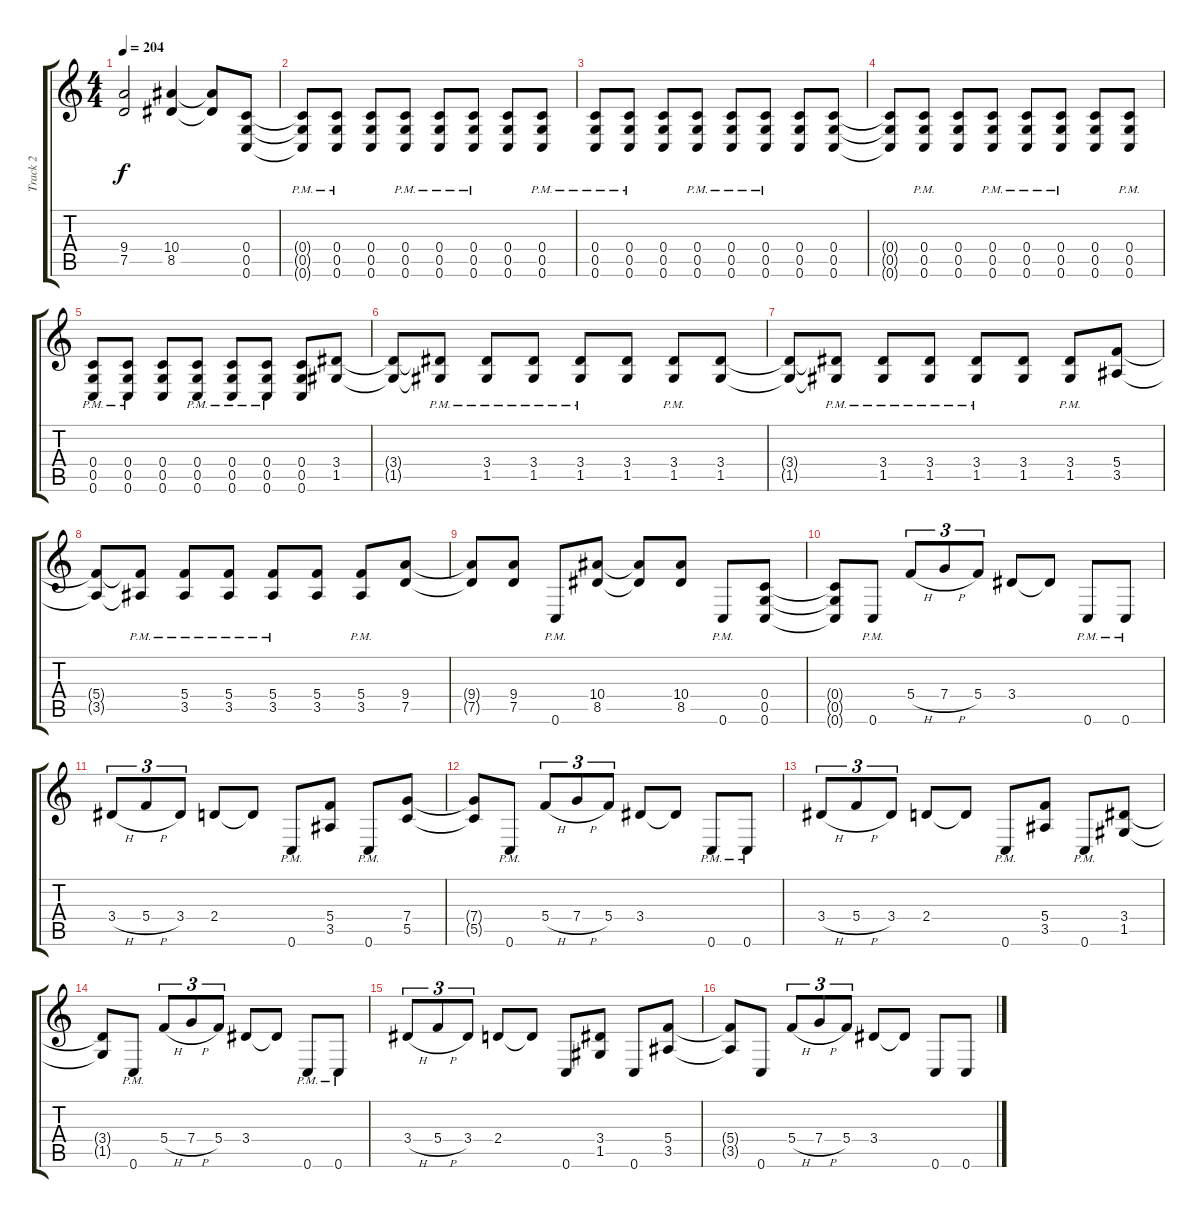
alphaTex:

\track ("Track 2" "Track 2") {instrument distortionguitar}
\staff {score tabs}
\tuning (D4 A3 F3 C3 G2 C2) {hide}
\ts (4 4)
\tempo 204
\clef g2
\ks c
(9.4 7.5).2{dy f} (10.4 8.5).4 (10.4{t} 8.5{t}).8 (0.4 0.5 0.6).8 |
(0.4{pm t} 0.5{pm t} 0.6{pm t}).8 (0.4{pm} 0.5{pm} 0.6{pm}).8 (0.4 0.5 0.6).8 (0.4{pm} 0.5{pm} 0.6{pm}).8 (0.4{pm} 0.5{pm} 0.6{pm}).8 (0.4{pm} 0.5{pm} 0.6{pm}).8 (0.4 0.5 0.6).8 (0.4{pm} 0.5{pm} 0.6{pm}).8 |
(0.4{pm} 0.5{pm} 0.6{pm}).8 (0.4{pm} 0.5{pm} 0.6{pm}).8 (0.4 0.5 0.6).8 (0.4{pm} 0.5{pm} 0.6{pm}).8 (0.4{pm} 0.5{pm} 0.6{pm}).8 (0.4{pm} 0.5{pm} 0.6{pm}).8 (0.4 0.5 0.6).8 (0.4 0.5 0.6).8 |
(0.4{t} 0.5{t} 0.6{t}).8 (0.4{pm} 0.5{pm} 0.6{pm}).8 (0.4 0.5 0.6).8 (0.4{pm} 0.5{pm} 0.6{pm}).8 (0.4{pm} 0.5{pm} 0.6{pm}).8 (0.4{pm} 0.5{pm} 0.6{pm}).8 (0.4 0.5 0.6).8 (0.4{pm} 0.5{pm} 0.6{pm}).8 |
(0.4{pm} 0.5{pm} 0.6{pm}).8 (0.4{pm} 0.5{pm} 0.6{pm}).8 (0.4 0.5 0.6).8 (0.4{pm} 0.5{pm} 0.6{pm}).8 (0.4{pm} 0.5{pm} 0.6{pm}).8 (0.4{pm} 0.5{pm} 0.6{pm}).8 (0.4 0.5 0.6).8 (3.4 1.5).8 |
(3.4{t} 1.5{t}).8 (3.4{pm t} 1.5{pm t}).8 (3.4{pm} 1.5{pm}).8 (3.4{pm} 1.5{pm}).8 (3.4{pm} 1.5{pm}).8 (3.4 1.5).8 (3.4{pm} 1.5{pm}).8 (3.4 1.5).8 |
(3.4{t} 1.5{t}).8 (3.4{pm t} 1.5{pm t}).8 (3.4{pm} 1.5{pm}).8 (3.4{pm} 1.5{pm}).8 (3.4{pm} 1.5{pm}).8 (3.4 1.5).8 (3.4{pm} 1.5{pm}).8 (5.4 3.5).8 |
(5.4{t} 3.5{t}).8 (5.4{pm t} 3.5{pm t}).8 (5.4{pm} 3.5{pm}).8 (5.4{pm} 3.5{pm}).8 (5.4{pm} 3.5{pm}).8 (5.4 3.5).8 (5.4{pm} 3.5{pm}).8 (9.4 7.5).8 |
(9.4{t} 7.5{t}).8 (9.4 7.5).8 0.6{pm}.8 (10.4 8.5).8 (10.4{t} 8.5{t}).8 (10.4 8.5).8 0.6{pm}.8 (0.4 0.5 0.6).8 |
(0.4{t} 0.5{t} 0.6{t}).8 0.6{pm}.8 5.4{h}.8{tu (3 2)} 7.4{h}.8{tu (3 2)} 5.4.8{tu (3 2)} 3.4.8 3.4{t}.8 0.6{pm}.8 0.6{pm}.8 |
3.4{h}.8{tu (3 2)} 5.4{h}.8{tu (3 2)} 3.4.8{tu (3 2)} 2.4.8 2.4{t}.8 0.6{pm}.8 (5.4 3.5).8 0.6{pm}.8 (7.4 5.5).8 |
(7.4{t} 5.5{t}).8 0.6{pm}.8 5.4{h}.8{tu (3 2)} 7.4{h}.8{tu (3 2)} 5.4.8{tu (3 2)} 3.4.8 3.4{t}.8 0.6{pm}.8 0.6{pm}.8 |
3.4{h}.8{tu (3 2)} 5.4{h}.8{tu (3 2)} 3.4.8{tu (3 2)} 2.4.8 2.4{t}.8 0.6{pm}.8 (5.4 3.5).8 0.6{pm}.8 (3.4 1.5).8 |
(3.4{t} 1.5{t}).8 0.6{pm}.8 5.4{h}.8{tu (3 2)} 7.4{h}.8{tu (3 2)} 5.4.8{tu (3 2)} 3.4.8 3.4{t}.8 0.6{pm}.8 0.6{pm}.8 |
3.4{h}.8{tu (3 2)} 5.4{h}.8{tu (3 2)} 3.4.8{tu (3 2)} 2.4.8 2.4{t}.8 0.6.8 (3.4 1.5).8 0.6.8 (5.4 3.5).8 |
(5.4{t} 3.5{t}).8 0.6.8 5.4{h}.8{tu (3 2)} 7.4{h}.8{tu (3 2)} 5.4.8{tu (3 2)} 3.4.8 3.4{t}.8 0.6.8 0.6.8
